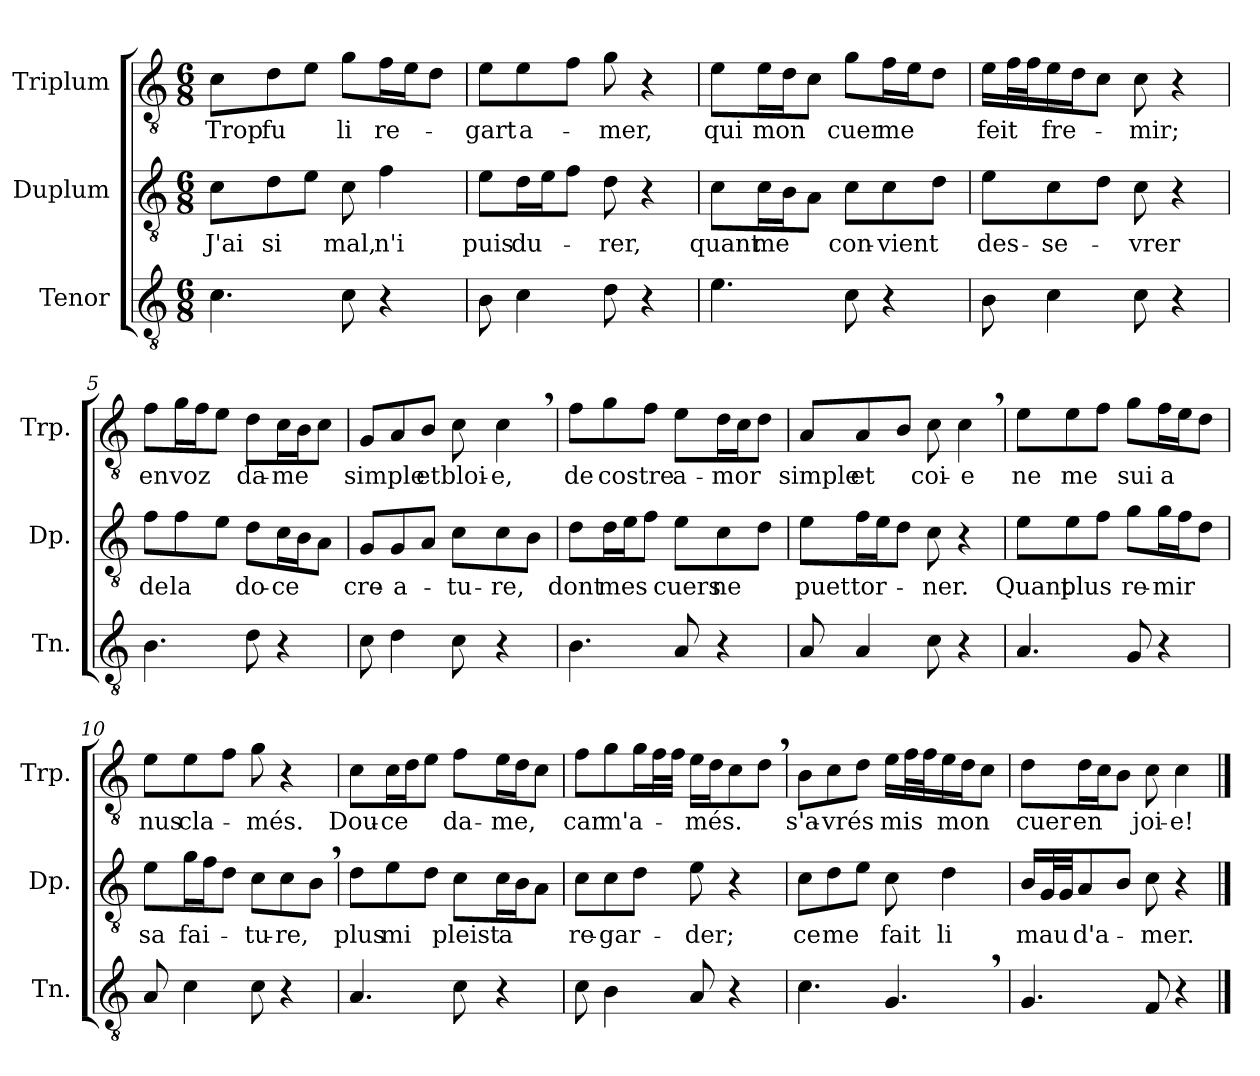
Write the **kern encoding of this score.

**kern	**kern	**text	**kern	**text
*part3	*part2	*part2	*part1	*part1
*staff3	*staff2	*staff2	*staff1	*staff1
*I"Tenor	*I"Duplum	*	*I"Triplum	*
*I'Tn.	*I'Dp.	*	*I'Trp.	*
*clefGv2	*clefGv2	*	*clefGv2	*
*k[]	*k[]	*	*k[]	*
*M6/8	*M6/8	*	*M6/8	*
=1	=1	=1	=1	=1
!	!	!LO:LY:b	!	!LO:LY:b
4.c\	8c\L	J'ai	8c\L	Trop
!	!	!LO:LY:b	!	!LO:LY:b
.	8d\	si	8d\	fu
.	8e\J	.	8e\J	.
!	!	!LO:LY:b	!	!LO:LY:b
8c\	8c\	mal,	8g\L	li
!	!	!LO:LY:b	!	!LO:LY:b
4r	4f\	n'i	16f\L	re-
.	.	.	16e\J	.
.	.	.	8d\J	.
=2	=2	=2	=2	=2
!	!	!LO:LY:b	!	!LO:LY:b
8B\	8e\L	puis	8e\L	-gart
!	!	!LO:LY:b	!	!LO:LY:b
4c\	16d\L	du-	8e\	a-
.	16e\J	.	.	.
.	8f\J	.	8f\J	.
!	!	!LO:LY:b	!	!LO:LY:b
8d\	8d\	-rer,	8g\	-mer,
4r	4r	.	4r	.
=3	=3	=3	=3	=3
!	!	!LO:LY:b	!	!LO:LY:b
4.e\	8c\L	quant	8e\L	qui
!	!	!LO:LY:b	!	!LO:LY:b
.	16c\L	me	16e\L	mon
.	16B\J	.	16d\J	.
.	8A\J	.	8c\J	.
!	!	!LO:LY:b	!	!LO:LY:b
8c\	8c\L	con-	8g\L	cuer
!	!	!LO:LY:b	!	!LO:LY:b
4r	8c\	-vient	16f\L	me
.	.	.	16e\J	.
.	8d\J	.	8d\J	.
=4	=4	=4	=4	=4
!	!	!LO:LY:b	!	!LO:LY:b
8B\	8e\L	des-	16e\LL	feit
*	*	*	*tremolo	*
.	.	.	32f\	.
.	.	.	32f\	.
*	*	*	*Xtremolo	*
!	!	!LO:LY:b	!	!LO:LY:b
4c\	8c\	-se-	16e\	fre-
.	.	.	16d\J	.
.	8d\J	.	8c\J	.
!	!	!LO:LY:b	!	!LO:LY:b
8c\	8c\	-vrer	8c\	-mir;
4r	4r	.	4r	.
=5	=5	=5	=5	=5
!	!	!LO:LY:b	!	!LO:LY:b
4.B\	8f\L	de	8f\L	en
!	!	!LO:LY:b	!	!LO:LY:b
.	8f\	la	16g\L	voz
.	.	.	16f\J	.
.	8e\J	.	8e\J	.
!	!	!LO:LY:b	!	!LO:LY:b
8d\	8d\L	do-	8d\L	da-
!	!	!LO:LY:b	!	!LO:LY:b
4r	16c\L	-ce	16c\L	-me
.	16B\J	.	16B\J	.
.	8A\J	.	8c\J	.
!!LO:LB:g=z
=6	=6	=6	=6	=6
!	!	!LO:LY:b	!	!LO:LY:b
8c\	8G/L	cre-	8G/L	simple
!	!	!LO:LY:b	!	!
4d\	8G/	-a-	8A/	.
!	!	!	!	!LO:LY:b
.	8A/J	.	8B/J	et
!	!	!LO:LY:b	!	!LO:LY:b
8c\	8c\L	-tu-	8c\	bloi-
!	!	!LO:LY:b	!	!LO:LY:b
4r	8c\	-re,	4c,\	-e,
.	8B\J	.	.	.
=7	=7	=7	=7	=7
!	!	!LO:LY:b	!	!LO:LY:b
4.B\	8d\L	dont	8f\L	de
!	!	!LO:LY:b	!	!LO:LY:b
.	16d\L	mes	8g\	costre
.	16e\J	.	.	.
.	8f\J	.	8f\J	.
!	!	!LO:LY:b	!	!LO:LY:b
8A/	8e\L	cuers	8e\L	a-
!	!	!LO:LY:b	!	!LO:LY:b
4r	8c\	ne	16d\L	-mor
.	.	.	16c\J	.
.	8d\J	.	8d\J	.
=8	=8	=8	=8	=8
!	!	!LO:LY:b	!	!LO:LY:b
8A/	8e\L	puet	8A/L	simple
!	!	!LO:LY:b	!	!LO:LY:b
4A/	16f\L	tor-	8A/	et
.	16e\J	.	.	.
.	8d\J	.	8B/J	.
!	!	!LO:LY:b	!	!LO:LY:b
8c\	8c\	-ner.	8c\	coi-
!	!	!	!	!LO:LY:b
4r	4r	.	4c,\	-e
=9	=9	=9	=9	=9
!	!	!LO:LY:b	!	!LO:LY:b
4.A/	8e\L	Quant	8e\L	ne
!	!	!LO:LY:b	!	!LO:LY:b
.	8e\	plus	8e\	me
.	8f\J	.	8f\J	.
!	!	!LO:LY:b	!	!LO:LY:b
8G/	8g\L	re-	8g\L	sui
!	!	!LO:LY:b	!	!LO:LY:b
4r	16g\L	-mir	16f\L	a
.	16f\J	.	16e\J	.
.	8d\J	.	8d\J	.
!!LO:LB:g=z
=10	=10	=10	=10	=10
!	!	!LO:LY:b	!	!LO:LY:b
8A/	8e\L	sa	8e\L	nus
!	!	!LO:LY:b	!	!LO:LY:b
4c\	16g\L	fai-	8e\	cla-
.	16f\J	.	.	.
.	8d\J	.	8f\J	.
!	!	!LO:LY:b	!	!LO:LY:b
8c\	8c\L	-tu-	8g\	-més.
!	!	!LO:LY:b	!	!
4r	8c\	-re,	4r	.
.	8B,\J	.	.	.
=11	=11	=11	=11	=11
!	!	!LO:LY:b	!	!LO:LY:b
4.A/	8d\L	plus	8c\L	Dou-
!	!	!LO:LY:b	!	!LO:LY:b
.	8e\	mi	16c\L	-ce
.	.	.	16d\J	.
.	8d\J	.	8e\J	.
!	!	!LO:LY:b	!	!LO:LY:b
8c\	8c\L	pleist	8f\L	da-
!	!	!LO:LY:b	!	!LO:LY:b
4r	16c\L	a	16e\L	-me,
.	16B\J	.	16d\J	.
.	8A\J	.	8c\J	.
=12	=12	=12	=12	=12
!	!	!LO:LY:b	!	!LO:LY:b
8c\	8c\L	re-	8f\L	car
!	!	!LO:LY:b	!	!LO:LY:b
4B\	8c\	-gar-	8g\	m'a-
.	8d\J	.	16g\L	.
*	*	*	*tremolo	*
.	.	.	32f\	.
.	.	.	32f\JJJ	.
*	*	*	*Xtremolo	*
!	!	!LO:LY:b	!	!LO:LY:b
8A/	8e\	-der;	16e\LL	-més.
.	.	.	16d\J	.
4r	4r	.	8c\	.
.	.	.	8d,\J	.
=13	=13	=13	=13	=13
!	!	!LO:LY:b	!	!LO:LY:b
4.c\	8c\L	ce	8B\L	s'a-
!	!	!LO:LY:b	!	!LO:LY:b
.	8d\	me	8c\	-vrés
.	8e\J	.	8d\J	.
!	!	!LO:LY:b	!	!LO:LY:b
4.G,/	8c\	fait	16e\LL	mis
*	*	*	*tremolo	*
.	.	.	32f\	.
.	.	.	32f\	.
*	*	*	*Xtremolo	*
!	!	!LO:LY:b	!	!LO:LY:b
.	4d\	li	16e\	mon
.	.	.	16d\J	.
.	.	.	8c\J	.
=14	=14	=14	=14	=14
!	!	!LO:LY:b	!	!LO:LY:b
4.G/	16B/LL	mau	8d\L	cuer
*	*tremolo	*	*	*
.	32G/	.	.	.
.	32G/JJJ	.	.	.
*	*Xtremolo	*	*	*
!	!	!LO:LY:b	!	!LO:LY:b
.	8A/	d'a-	16d\L	en
.	.	.	16c\J	.
.	8B/J	.	8B\J	.
!	!	!LO:LY:b	!	!LO:LY:b
8F/	8c\	-mer.	8c\	joi-
!	!	!	!	!LO:LY:b
4r	4r	.	4c\	-e!
==	==	==	==	==
*-	*-	*-	*-	*-
